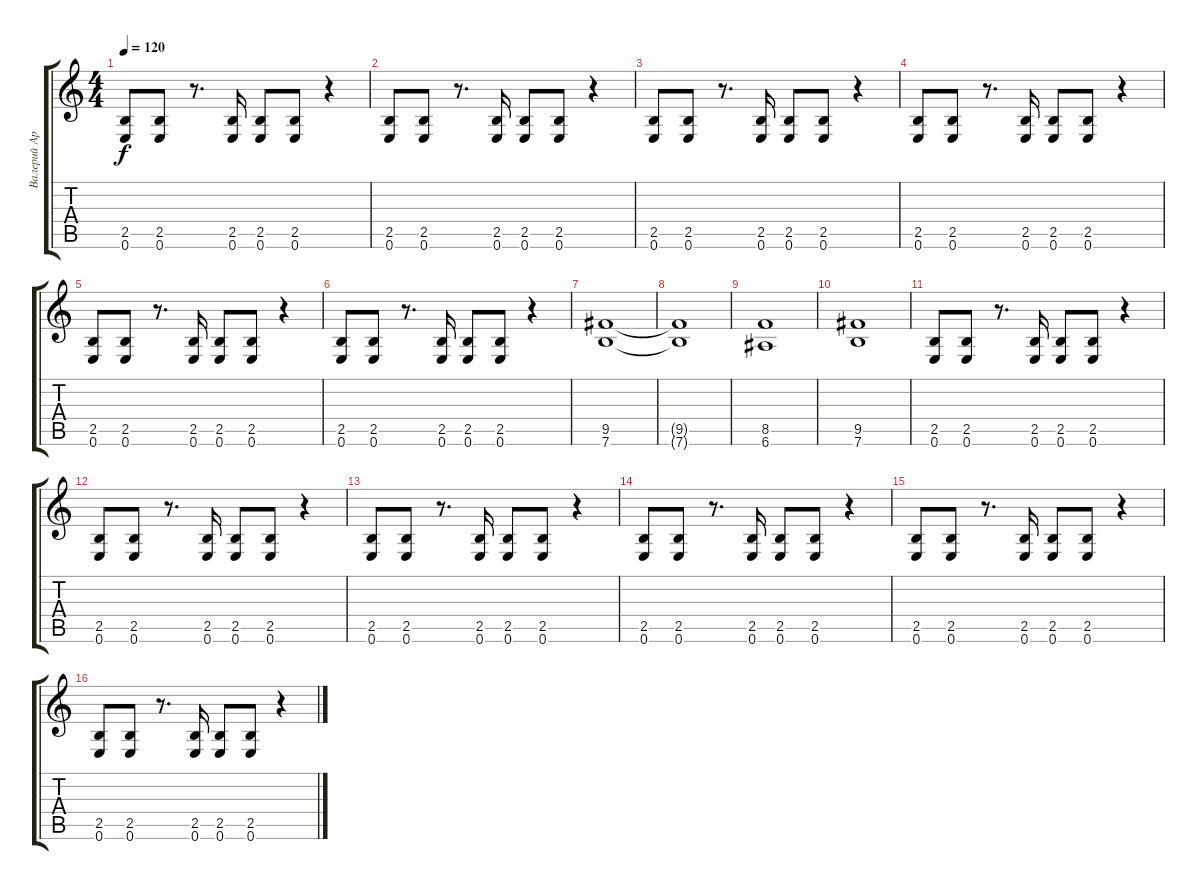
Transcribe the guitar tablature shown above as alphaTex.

\track ("Валерий Аркадин" "Валерий Ар") {instrument distortionguitar}
\staff {score tabs}
\tuning (E4 B3 G3 D3 A2 E2) {hide}
\ts (4 4)
\tempo 120
\clef g2
\ks c
(2.5 0.6).8{dy f} (2.5 0.6).8 r.8{d} (2.5 0.6).16 (2.5 0.6).8 (2.5 0.6).8 r.4 |
(2.5 0.6).8 (2.5 0.6).8 r.8{d} (2.5 0.6).16 (2.5 0.6).8 (2.5 0.6).8 r.4 |
(2.5 0.6).8 (2.5 0.6).8 r.8{d} (2.5 0.6).16 (2.5 0.6).8 (2.5 0.6).8 r.4 |
(2.5 0.6).8 (2.5 0.6).8 r.8{d} (2.5 0.6).16 (2.5 0.6).8 (2.5 0.6).8 r.4 |
(2.5 0.6).8 (2.5 0.6).8 r.8{d} (2.5 0.6).16 (2.5 0.6).8 (2.5 0.6).8 r.4 |
(2.5 0.6).8 (2.5 0.6).8 r.8{d} (2.5 0.6).16 (2.5 0.6).8 (2.5 0.6).8 r.4 |
(9.5 7.6).1 |
(9.5{t} 7.6{t}).1 |
(8.5 6.6).1 |
(9.5 7.6).1 |
(2.5 0.6).8 (2.5 0.6).8 r.8{d} (2.5 0.6).16 (2.5 0.6).8 (2.5 0.6).8 r.4 |
(2.5 0.6).8 (2.5 0.6).8 r.8{d} (2.5 0.6).16 (2.5 0.6).8 (2.5 0.6).8 r.4 |
(2.5 0.6).8 (2.5 0.6).8 r.8{d} (2.5 0.6).16 (2.5 0.6).8 (2.5 0.6).8 r.4 |
(2.5 0.6).8 (2.5 0.6).8 r.8{d} (2.5 0.6).16 (2.5 0.6).8 (2.5 0.6).8 r.4 |
(2.5 0.6).8 (2.5 0.6).8 r.8{d} (2.5 0.6).16 (2.5 0.6).8 (2.5 0.6).8 r.4 |
(2.5 0.6).8 (2.5 0.6).8 r.8{d} (2.5 0.6).16 (2.5 0.6).8 (2.5 0.6).8 r.4
